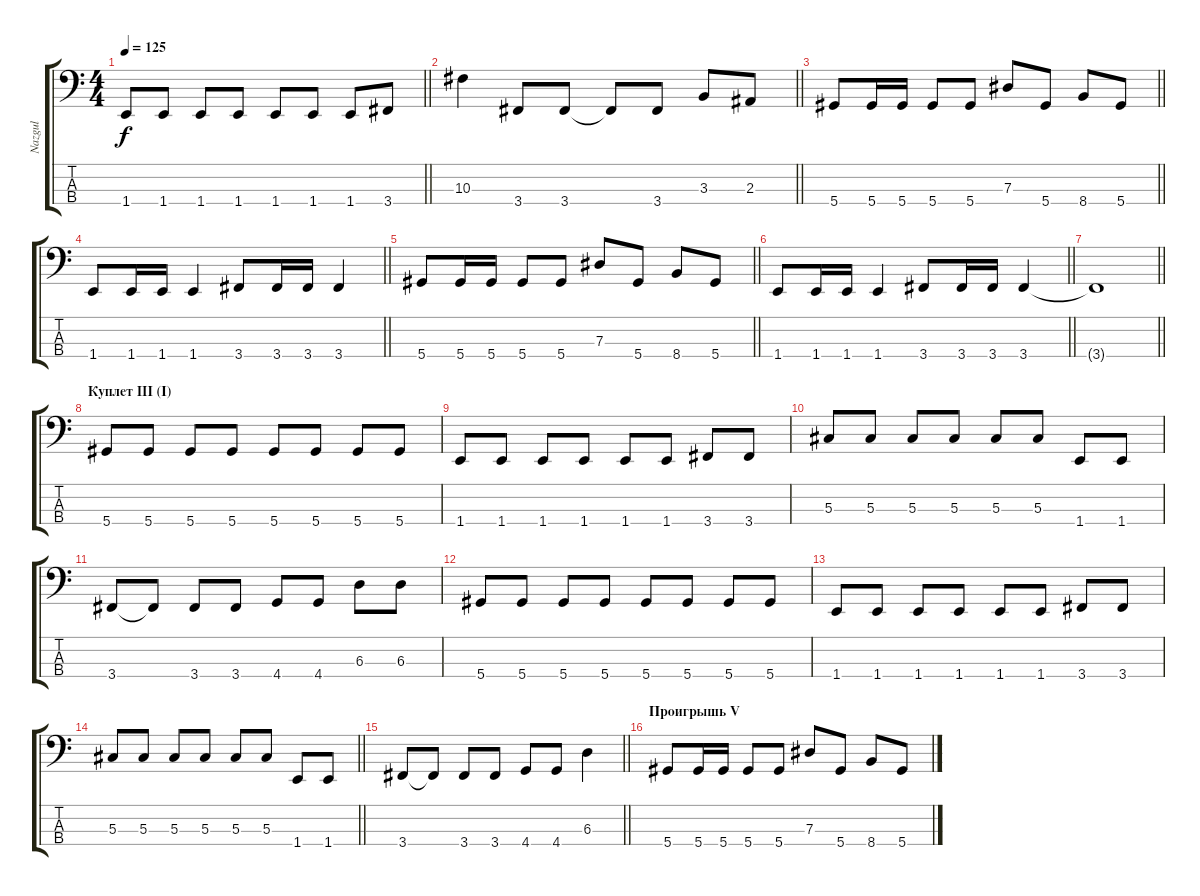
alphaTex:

\track ("Nazgul" "Nazgul") {instrument electricbasspick}
\staff {score tabs}
\tuning (Gb2 Db2 Ab1 Eb1) {hide}
\ts (4 4)
\tempo 125
\clef f4
\barLineRight lightlight
\ks c
1.4.8{dy f} 1.4.8 1.4.8 1.4.8 1.4.8 1.4.8 1.4.8 3.4.8 |
\barLineRight lightlight
10.3.4 3.4.8 3.4.8 3.4{t}.8 3.4.8 3.3.8 2.3.8 |
\barLineRight lightlight
5.4.8 5.4.16 5.4.16 5.4.8 5.4.8 7.3.8 5.4.8 8.4.8 5.4.8 |
\barLineRight lightlight
1.4.8 1.4.16 1.4.16 1.4.4 3.4.8 3.4.16 3.4.16 3.4.4 |
\barLineRight lightlight
5.4.8 5.4.16 5.4.16 5.4.8 5.4.8 7.3.8 5.4.8 8.4.8 5.4.8 |
\barLineRight lightlight
1.4.8 1.4.16 1.4.16 1.4.4 3.4.8 3.4.16 3.4.16 3.4.4 |
\barLineRight lightlight
3.4{t}.1 |
\section ("" "Куплет III (I)")
5.4.8 5.4.8 5.4.8 5.4.8 5.4.8 5.4.8 5.4.8 5.4.8 |
1.4.8 1.4.8 1.4.8 1.4.8 1.4.8 1.4.8 3.4.8 3.4.8 |
5.3.8 5.3.8 5.3.8 5.3.8 5.3.8 5.3.8 1.4.8 1.4.8 |
3.4.8 3.4{t}.8 3.4.8 3.4.8 4.4.8 4.4.8 6.3.8 6.3.8 |
5.4.8 5.4.8 5.4.8 5.4.8 5.4.8 5.4.8 5.4.8 5.4.8 |
1.4.8 1.4.8 1.4.8 1.4.8 1.4.8 1.4.8 3.4.8 3.4.8 |
\barLineRight lightlight
5.3.8 5.3.8 5.3.8 5.3.8 5.3.8 5.3.8 1.4.8 1.4.8 |
\barLineRight lightlight
3.4.8 3.4{t}.8 3.4.8 3.4.8 4.4.8 4.4.8 6.3.4 |
\section ("" "Проигрышь V")
5.4.8 5.4.16 5.4.16 5.4.8 5.4.8 7.3.8 5.4.8 8.4.8 5.4.8
